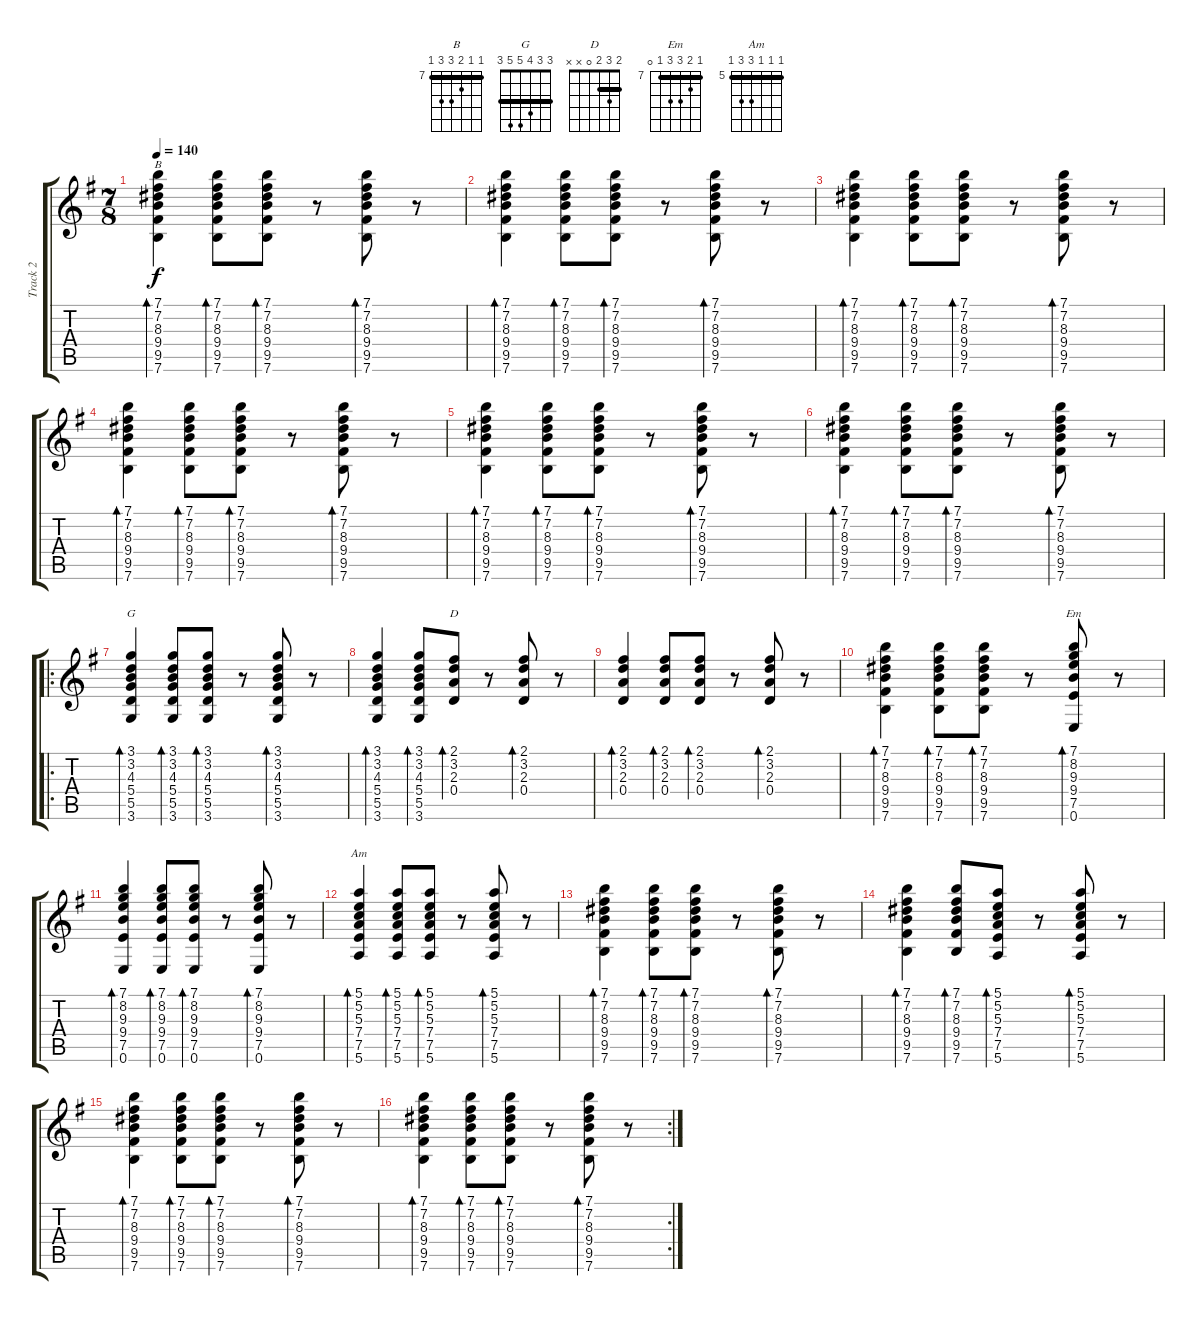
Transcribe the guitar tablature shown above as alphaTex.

\track ("Track 2" "Track 2") {instrument acousticguitarnylon}
\staff {score tabs}
\tuning (E4 B3 G3 D3 A2 E2) {hide}
\chord ("B" 7 7 8 9 9 7) {firstfret 7 barre 7}
\chord ("G" 3 3 4 5 5 3) {barre 3}
\chord ("D" 2 3 2 0 x x) {barre 2}
\chord ("Em" 7 8 9 9 7 0) {firstfret 7 barre 7}
\chord ("Am" 5 5 5 7 7 5) {firstfret 5 barre 5}
\ts (7 8)
\tempo 140
\clef g2
\ks g
(7.1 7.2 8.3 9.4 9.5 7.6).4{bd 60 ch "B" dy f} (7.1 7.2 8.3 9.4 9.5 7.6).8{bd 60} (7.1 7.2 8.3 9.4 9.5 7.6).8{bd 60} r.8 (7.1 7.2 8.3 9.4 9.5 7.6).8{bd 60} r.8 |
(7.1 7.2 8.3 9.4 9.5 7.6).4{bd 60} (7.1 7.2 8.3 9.4 9.5 7.6).8{bd 60} (7.1 7.2 8.3 9.4 9.5 7.6).8{bd 60} r.8 (7.1 7.2 8.3 9.4 9.5 7.6).8{bd 60} r.8 |
(7.1 7.2 8.3 9.4 9.5 7.6).4{bd 60} (7.1 7.2 8.3 9.4 9.5 7.6).8{bd 60} (7.1 7.2 8.3 9.4 9.5 7.6).8{bd 60} r.8 (7.1 7.2 8.3 9.4 9.5 7.6).8{bd 60} r.8 |
(7.1 7.2 8.3 9.4 9.5 7.6).4{bd 60} (7.1 7.2 8.3 9.4 9.5 7.6).8{bd 60} (7.1 7.2 8.3 9.4 9.5 7.6).8{bd 60} r.8 (7.1 7.2 8.3 9.4 9.5 7.6).8{bd 60} r.8 |
(7.1 7.2 8.3 9.4 9.5 7.6).4{bd 60} (7.1 7.2 8.3 9.4 9.5 7.6).8{bd 60} (7.1 7.2 8.3 9.4 9.5 7.6).8{bd 60} r.8 (7.1 7.2 8.3 9.4 9.5 7.6).8{bd 60} r.8 |
(7.1 7.2 8.3 9.4 9.5 7.6).4{bd 60} (7.1 7.2 8.3 9.4 9.5 7.6).8{bd 60} (7.1 7.2 8.3 9.4 9.5 7.6).8{bd 60} r.8 (7.1 7.2 8.3 9.4 9.5 7.6).8{bd 60} r.8 |
\ro
(3.1 3.2 4.3 5.4 5.5 3.6).4{bd 60 ch "G"} (3.1 3.2 4.3 5.4 5.5 3.6).8{bd 60} (3.1 3.2 4.3 5.4 5.5 3.6).8{bd 60} r.8 (3.1 3.2 4.3 5.4 5.5 3.6).8{bd 60} r.8 |
(3.1 3.2 4.3 5.4 5.5 3.6).4{bd 60} (3.1 3.2 4.3 5.4 5.5 3.6).8{bd 60} (2.1 3.2 2.3 0.4).8{bd 60 ch "D"} r.8 (2.1 3.2 2.3 0.4).8{bd 60} r.8 |
(2.1 3.2 2.3 0.4).4{bd 60} (2.1 3.2 2.3 0.4).8{bd 60} (2.1 3.2 2.3 0.4).8{bd 60} r.8 (2.1 3.2 2.3 0.4).8{bd 60} r.8 |
(7.1 7.2 8.3 9.4 9.5 7.6).4{bd 60} (7.1 7.2 8.3 9.4 9.5 7.6).8{bd 60} (7.1 7.2 8.3 9.4 9.5 7.6).8{bd 60} r.8 (7.1 8.2 9.3 9.4 7.5 0.6).8{bd 60 ch "Em"} r.8 |
(7.1 8.2 9.3 9.4 7.5 0.6).4{bd 60} (7.1 8.2 9.3 9.4 7.5 0.6).8{bd 60} (7.1 8.2 9.3 9.4 7.5 0.6).8{bd 60} r.8 (7.1 8.2 9.3 9.4 7.5 0.6).8{bd 60} r.8 |
(5.1 5.2 5.3 7.4 7.5 5.6).4{bd 60 ch "Am"} (5.1 5.2 5.3 7.4 7.5 5.6).8{bd 60} (5.1 5.2 5.3 7.4 7.5 5.6).8{bd 60} r.8 (5.1 5.2 5.3 7.4 7.5 5.6).8{bd 60} r.8 |
(7.1 7.2 8.3 9.4 9.5 7.6).4{bd 60} (7.1 7.2 8.3 9.4 9.5 7.6).8{bd 60} (7.1 7.2 8.3 9.4 9.5 7.6).8{bd 60} r.8 (7.1 7.2 8.3 9.4 9.5 7.6).8{bd 60} r.8 |
(7.1 7.2 8.3 9.4 9.5 7.6).4{bd 60} (7.1 7.2 8.3 9.4 9.5 7.6).8{bd 60} (5.1 5.2 5.3 7.4 7.5 5.6).8{bd 60} r.8 (5.1 5.2 5.3 7.4 7.5 5.6).8{bd 60} r.8 |
(7.1 7.2 8.3 9.4 9.5 7.6).4{bd 60} (7.1 7.2 8.3 9.4 9.5 7.6).8{bd 60} (7.1 7.2 8.3 9.4 9.5 7.6).8{bd 60} r.8 (7.1 7.2 8.3 9.4 9.5 7.6).8{bd 60} r.8 |
\rc 2
(7.1 7.2 8.3 9.4 9.5 7.6).4{bd 60} (7.1 7.2 8.3 9.4 9.5 7.6).8{bd 60} (7.1 7.2 8.3 9.4 9.5 7.6).8{bd 60} r.8 (7.1 7.2 8.3 9.4 9.5 7.6).8{bd 60} r.8
